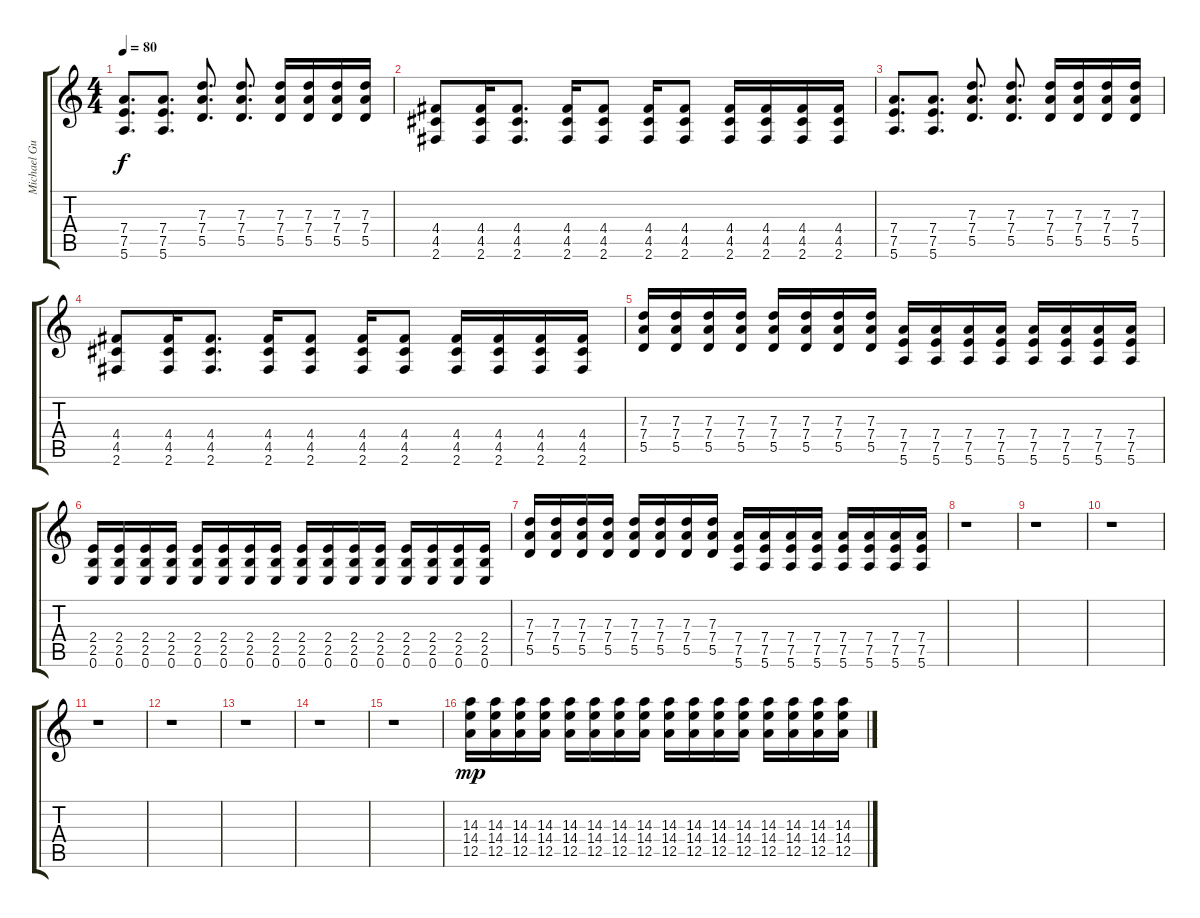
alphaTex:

\track ("Michael Guy Chislett" "Michael Gu") {instrument distortionguitar}
\staff {score tabs}
\tuning (E4 B3 G3 D3 A2 E2) {hide}
\ts (4 4)
\tempo 80
\clef g2
\ks c
(7.4 7.5 5.6).8{d dy f} (7.4 7.5 5.6).8{d} (7.3 7.4 5.5).8{d} (7.3 7.4 5.5).8{d} (7.3 7.4 5.5).16 (7.3 7.4 5.5).16 (7.3 7.4 5.5).16 (7.3 7.4 5.5).16 |
(4.4 4.5 2.6).8 (4.4 4.5 2.6).16 (4.4 4.5 2.6).8{d} (4.4 4.5 2.6).16 (4.4 4.5 2.6).8 (4.4 4.5 2.6).16 (4.4 4.5 2.6).8 (4.4 4.5 2.6).16 (4.4 4.5 2.6).16 (4.4 4.5 2.6).16 (4.4 4.5 2.6).16 |
(7.4 7.5 5.6).8{d} (7.4 7.5 5.6).8{d} (7.3 7.4 5.5).8{d} (7.3 7.4 5.5).8{d} (7.3 7.4 5.5).16 (7.3 7.4 5.5).16 (7.3 7.4 5.5).16 (7.3 7.4 5.5).16 |
(4.4 4.5 2.6).8 (4.4 4.5 2.6).16 (4.4 4.5 2.6).8{d} (4.4 4.5 2.6).16 (4.4 4.5 2.6).8 (4.4 4.5 2.6).16 (4.4 4.5 2.6).8 (4.4 4.5 2.6).16 (4.4 4.5 2.6).16 (4.4 4.5 2.6).16 (4.4 4.5 2.6).16 |
(7.3 7.4 5.5).16 (7.3 7.4 5.5).16 (7.3 7.4 5.5).16 (7.3 7.4 5.5).16 (7.3 7.4 5.5).16 (7.3 7.4 5.5).16 (7.3 7.4 5.5).16 (7.3 7.4 5.5).16 (7.4 7.5 5.6).16 (7.4 7.5 5.6).16 (7.4 7.5 5.6).16 (7.4 7.5 5.6).16 (7.4 7.5 5.6).16 (7.4 7.5 5.6).16 (7.4 7.5 5.6).16 (7.4 7.5 5.6).16 |
(2.4 2.5 0.6).16 (2.4 2.5 0.6).16 (2.4 2.5 0.6).16 (2.4 2.5 0.6).16 (2.4 2.5 0.6).16 (2.4 2.5 0.6).16 (2.4 2.5 0.6).16 (2.4 2.5 0.6).16 (2.4 2.5 0.6).16 (2.4 2.5 0.6).16 (2.4 2.5 0.6).16 (2.4 2.5 0.6).16 (2.4 2.5 0.6).16 (2.4 2.5 0.6).16 (2.4 2.5 0.6).16 (2.4 2.5 0.6).16 |
(7.3 7.4 5.5).16 (7.3 7.4 5.5).16 (7.3 7.4 5.5).16 (7.3 7.4 5.5).16 (7.3 7.4 5.5).16 (7.3 7.4 5.5).16 (7.3 7.4 5.5).16 (7.3 7.4 5.5).16 (7.4 7.5 5.6).16 (7.4 7.5 5.6).16 (7.4 7.5 5.6).16 (7.4 7.5 5.6).16 (7.4 7.5 5.6).16 (7.4 7.5 5.6).16 (7.4 7.5 5.6).16 (7.4 7.5 5.6).16 |
r.1 |
r.1 |
r.1 |
r.1 |
r.1 |
r.1 |
r.1 |
r.1 |
(14.3 14.4 12.5).16{dy mp} (14.3 14.4 12.5).16 (14.3 14.4 12.5).16 (14.3 14.4 12.5).16 (14.3 14.4 12.5).16 (14.3 14.4 12.5).16 (14.3 14.4 12.5).16 (14.3 14.4 12.5).16 (14.3 14.4 12.5).16 (14.3 14.4 12.5).16 (14.3 14.4 12.5).16 (14.3 14.4 12.5).16 (14.3 14.4 12.5).16 (14.3 14.4 12.5).16 (14.3 14.4 12.5).16 (14.3 14.4 12.5).16
